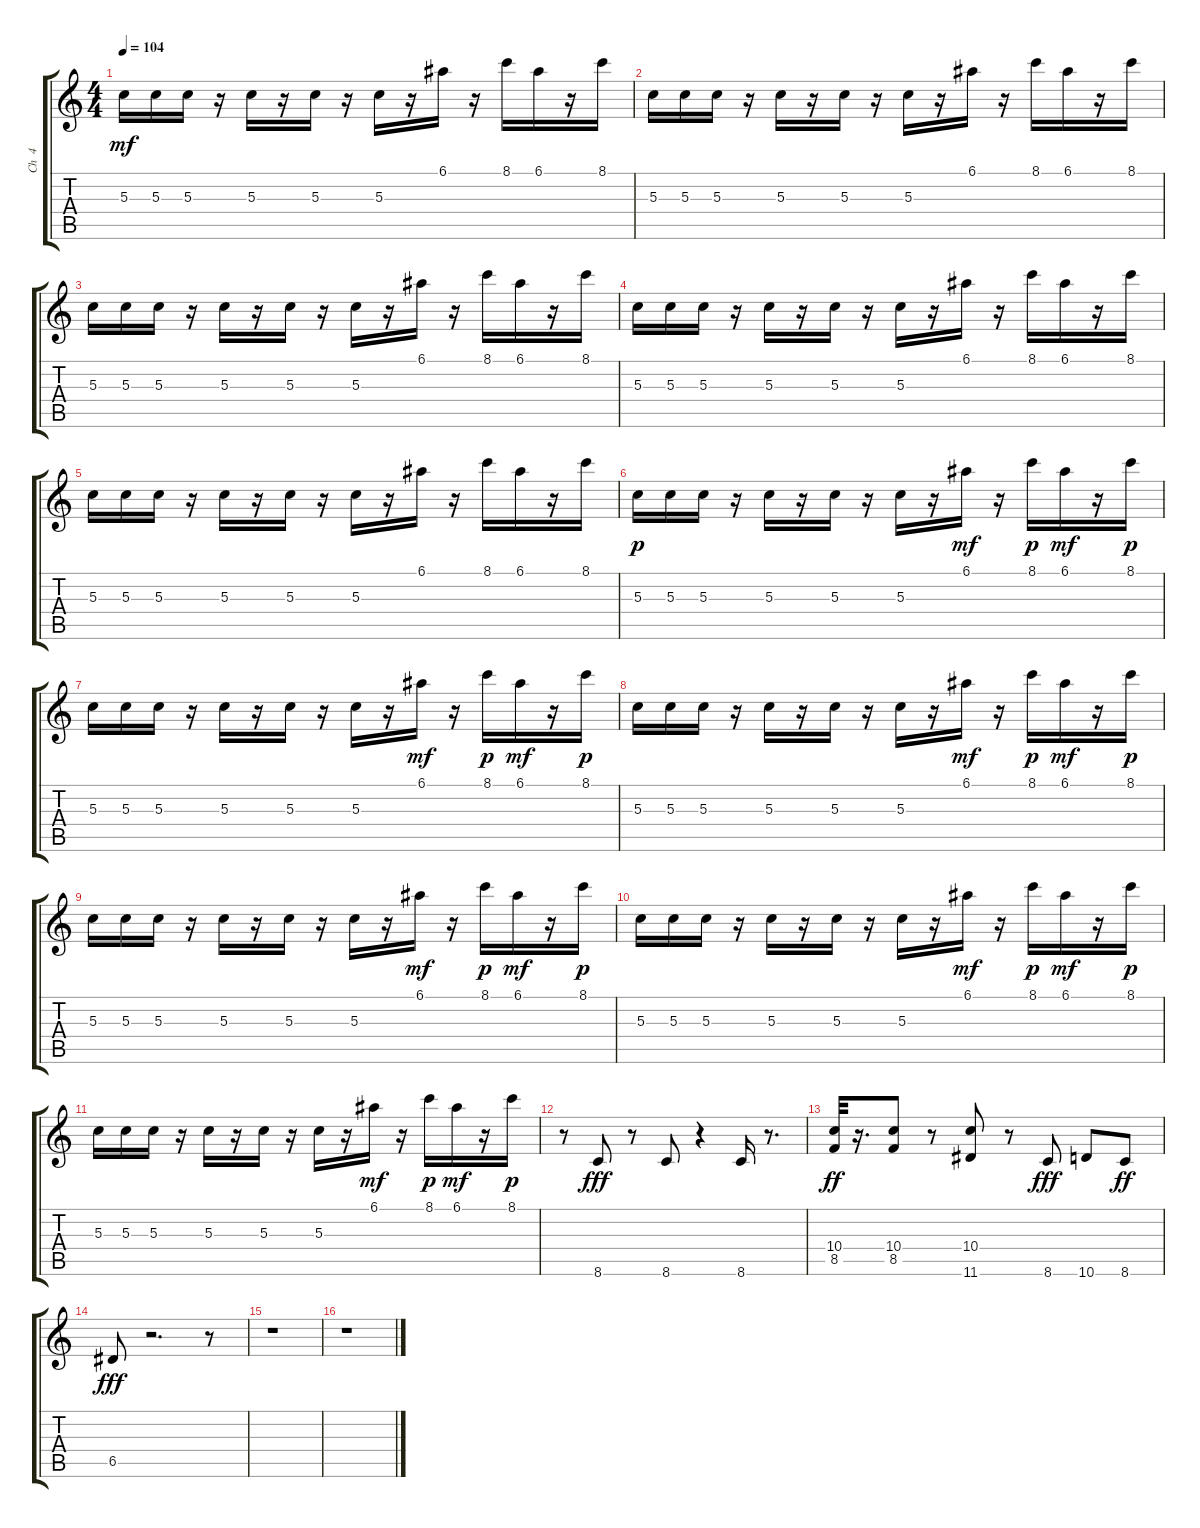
\track ("Ch  4   " "Ch  4   ") {instrument electricguitarclean}
\staff {score tabs}
\tuning (E4 B3 G3 D3 A2 E2) {hide}
\ts (4 4)
\tempo 104
\clef g2
\ks c
5.3.16{dy mf} 5.3.16 5.3.16 r.16 5.3.16 r.16 5.3.16 r.16 5.3.16 r.16 6.1.16 r.16 8.1.16 6.1.16 r.16 8.1.16 |
5.3.16 5.3.16 5.3.16 r.16 5.3.16 r.16 5.3.16 r.16 5.3.16 r.16 6.1.16 r.16 8.1.16 6.1.16 r.16 8.1.16 |
5.3.16 5.3.16 5.3.16 r.16 5.3.16 r.16 5.3.16 r.16 5.3.16 r.16 6.1.16 r.16 8.1.16 6.1.16 r.16 8.1.16 |
5.3.16 5.3.16 5.3.16 r.16 5.3.16 r.16 5.3.16 r.16 5.3.16 r.16 6.1.16 r.16 8.1.16 6.1.16 r.16 8.1.16 |
5.3.16 5.3.16 5.3.16 r.16 5.3.16 r.16 5.3.16 r.16 5.3.16 r.16 6.1.16 r.16 8.1.16 6.1.16 r.16 8.1.16 |
5.3.16{dy p} 5.3.16 5.3.16 r.16 5.3.16 r.16 5.3.16 r.16 5.3.16 r.16 6.1.16{dy mf} r.16 8.1.16{dy p} 6.1.16{dy mf} r.16 8.1.16{dy p} |
5.3.16 5.3.16 5.3.16 r.16 5.3.16 r.16 5.3.16 r.16 5.3.16 r.16 6.1.16{dy mf} r.16 8.1.16{dy p} 6.1.16{dy mf} r.16 8.1.16{dy p} |
5.3.16 5.3.16 5.3.16 r.16 5.3.16 r.16 5.3.16 r.16 5.3.16 r.16 6.1.16{dy mf} r.16 8.1.16{dy p} 6.1.16{dy mf} r.16 8.1.16{dy p} |
5.3.16 5.3.16 5.3.16 r.16 5.3.16 r.16 5.3.16 r.16 5.3.16 r.16 6.1.16{dy mf} r.16 8.1.16{dy p} 6.1.16{dy mf} r.16 8.1.16{dy p} |
5.3.16 5.3.16 5.3.16 r.16 5.3.16 r.16 5.3.16 r.16 5.3.16 r.16 6.1.16{dy mf} r.16 8.1.16{dy p} 6.1.16{dy mf} r.16 8.1.16{dy p} |
5.3.16 5.3.16 5.3.16 r.16 5.3.16 r.16 5.3.16 r.16 5.3.16 r.16 6.1.16{dy mf} r.16 8.1.16{dy p} 6.1.16{dy mf} r.16 8.1.16{dy p} |
r.8 8.6.8{dy fff} r.8 8.6.8 r.4 8.6.16 r.8{d} |
(10.4 8.5).32{dy ff} r.16{d} (10.4 8.5).8 r.8 (10.4 11.6).8 r.8 8.6.8{dy fff} 10.6.8 8.6.8{dy ff} |
6.5.8{dy fff} r.2{d} r.8 |
r.1 |
r.1
